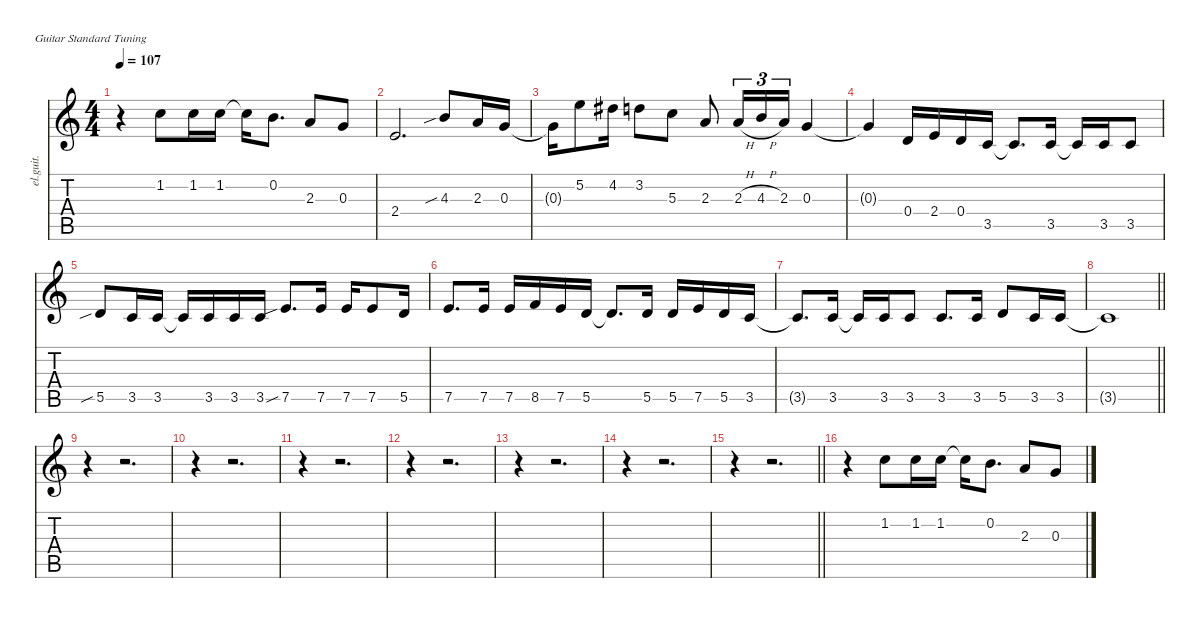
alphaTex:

\defaultSystemsLayout 4
\hideDynamics
\bracketExtendMode nobrackets
\track ("lead" "el.guit.") {instrument electricguitarclean}
\staff {score tabs}
\tuning (E4 B3 G3 D3 A2 E2)
\ts (4 4)
\tempo 107
\clef g2
\ks c
r.4{dy f beam Down} 1.2.8{beam Down} 1.2.16{beam Down} 1.2.16{beam Down} 1.2{t}.16{beam Down} 0.2.8{d beam Down} 2.3.8{beam Up} 0.3.8{beam Up} |
2.4.2{d beam Up} 4.3{sib}.8{beam Up} 2.3.16{beam Up} 0.3.16{beam Up} |
0.3{t}.16{beam Down} 5.2.8{beam Down} 4.2{acc #}.16{beam Down} 3.2.8{beam Down} 5.3.8{beam Down} 2.3.8{beam Up} 2.3{h}.16{tu (3 2) beam Up} 4.3{h}.16{tu (3 2) beam Up} 2.3.16{tu (3 2) beam Up} 0.3.4{beam Up} |
0.3{t}.4{beam Up} 0.4.16{beam Up} 2.4.16{beam Up} 0.4.16{beam Up} 3.5.16{beam Up} 3.5{t}.8{d beam Up} 3.5.16{beam Up} 3.5{t}.16{beam Up} 3.5.16{beam Up} 3.5.8{beam Up} |
5.5{sib}.8{beam Up} 3.5.16{beam Up} 3.5.16{beam Up} 3.5{t}.16{beam Up} 3.5.16{beam Up} 3.5.16{beam Up} 3.5.16{beam Up} 7.5{sib}.8{d beam Up} 7.5.16{beam Up} 7.5.16{beam Up} 7.5.8{beam Up} 5.5.16{beam Up} |
7.5.8{d beam Up} 7.5.16{beam Up} 7.5.16{beam Up} 8.5.16{beam Up} 7.5.16{beam Up} 5.5.16{beam Up} 5.5{t}.8{d beam Up} 5.5.16{beam Up} 5.5.16{beam Up} 7.5.16{beam Up} 5.5.16{beam Up} 3.5.16{beam Up} |
3.5{t}.8{d beam Up} 3.5.16{beam Up} 3.5{t}.16{beam Up} 3.5.16{beam Up} 3.5.8{beam Up} 3.5.8{d beam Up} 3.5.16{beam Up} 5.5.8{beam Up} 3.5.16{beam Up} 3.5.16{beam Up} |
\barLineRight lightlight
3.5{t}.1{beam Up} |
r.4{beam Down} r.2{d beam Down} |
r.4{beam Down} r.2{d beam Down} |
r.4{beam Down} r.2{d beam Down} |
r.4{beam Down} r.2{d beam Down} |
r.4{beam Down} r.2{d beam Down} |
r.4{beam Down} r.2{d beam Down} |
\barLineRight lightlight
r.4{beam Down} r.2{d beam Down} |
r.4{beam Down} 1.2.8{beam Down} 1.2.16{beam Down} 1.2.16{beam Down} 1.2{t}.16{beam Down} 0.2.8{d beam Down} 2.3.8{beam Up} 0.3.8{beam Up}
